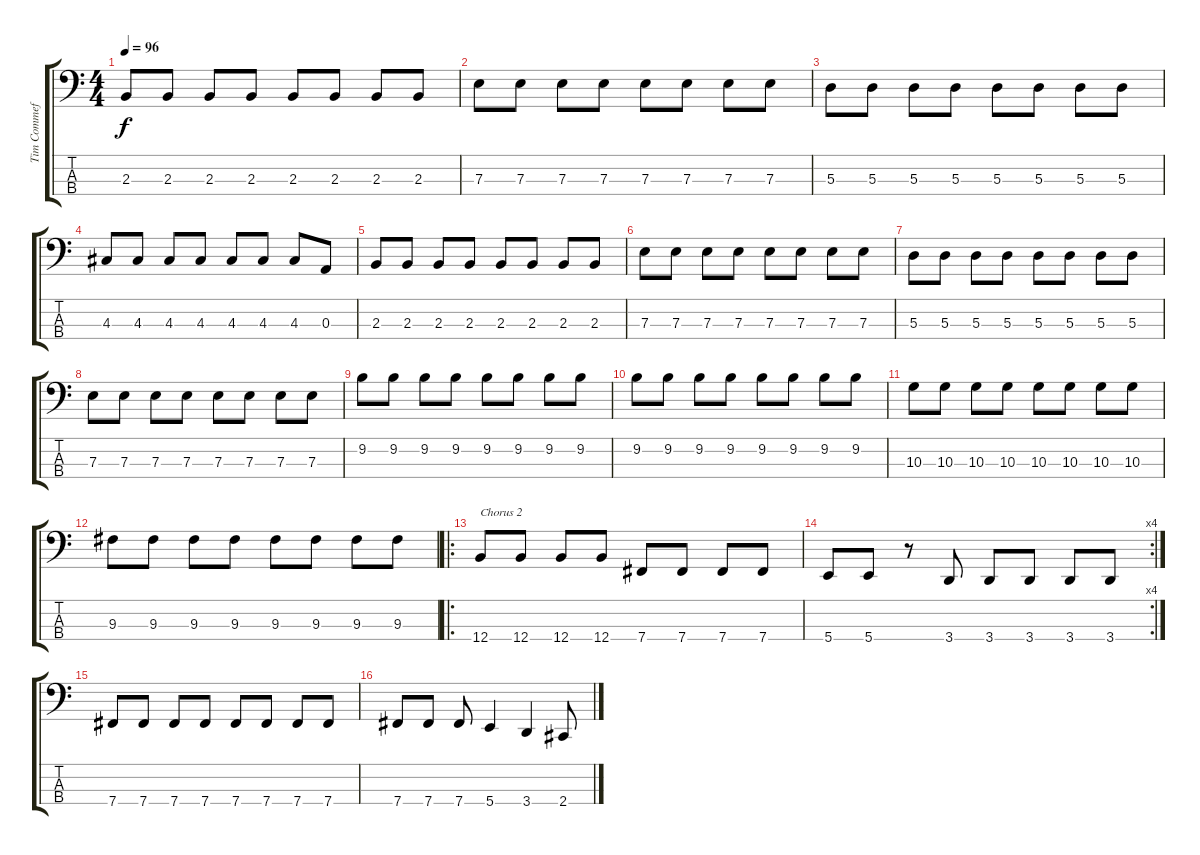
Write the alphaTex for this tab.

\track ("Tim Commeford" "Tim Commef") {instrument electricbassfinger}
\staff {score tabs}
\tuning (G2 D2 A1 B0) {hide}
\ts (4 4)
\tempo 96
\clef f4
\ks c
2.3.8{dy f} 2.3.8 2.3.8 2.3.8 2.3.8 2.3.8 2.3.8 2.3.8 |
7.3.8 7.3.8 7.3.8 7.3.8 7.3.8 7.3.8 7.3.8 7.3.8 |
5.3.8 5.3.8 5.3.8 5.3.8 5.3.8 5.3.8 5.3.8 5.3.8 |
4.3.8 4.3.8 4.3.8 4.3.8 4.3.8 4.3.8 4.3.8 0.3.8 |
2.3.8 2.3.8 2.3.8 2.3.8 2.3.8 2.3.8 2.3.8 2.3.8 |
7.3.8 7.3.8 7.3.8 7.3.8 7.3.8 7.3.8 7.3.8 7.3.8 |
5.3.8 5.3.8 5.3.8 5.3.8 5.3.8 5.3.8 5.3.8 5.3.8 |
7.3.8 7.3.8 7.3.8 7.3.8 7.3.8 7.3.8 7.3.8 7.3.8 |
9.2.8 9.2.8 9.2.8 9.2.8 9.2.8 9.2.8 9.2.8 9.2.8 |
9.2.8 9.2.8 9.2.8 9.2.8 9.2.8 9.2.8 9.2.8 9.2.8 |
10.3.8 10.3.8 10.3.8 10.3.8 10.3.8 10.3.8 10.3.8 10.3.8 |
9.3.8 9.3.8 9.3.8 9.3.8 9.3.8 9.3.8 9.3.8 9.3.8 |
\ro
12.4.8{txt "Chorus 2"} 12.4.8 12.4.8 12.4.8 7.4.8 7.4.8 7.4.8 7.4.8 |
\rc 4
5.4.8 5.4.8 r.8 3.4.8 3.4.8 3.4.8 3.4.8 3.4.8 |
7.4.8 7.4.8 7.4.8 7.4.8 7.4.8 7.4.8 7.4.8 7.4.8 |
7.4.8 7.4.8 7.4.8 5.4.4 3.4.4 2.4.8
